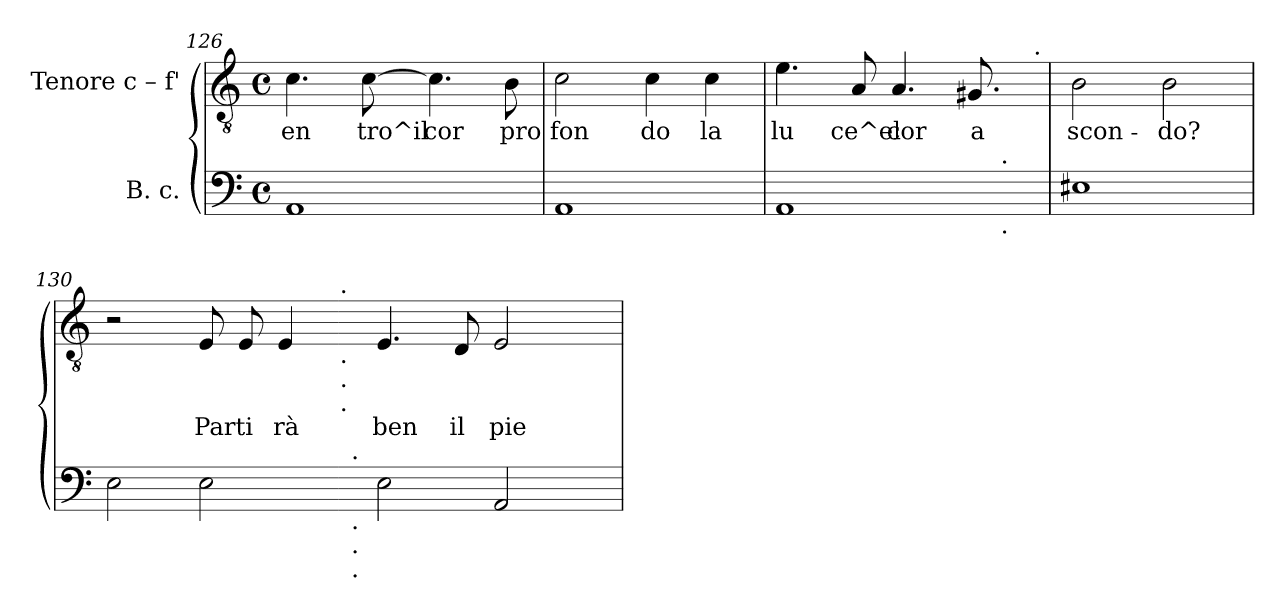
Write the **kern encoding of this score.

**kern	**kern	**text
*part2	*part1	*part1
*staff2	*staff1	*staff1
*I"B. c.	*I"Tenore  c – f'	*
*clefF4	*clefGv2	*
*k[]	*k[]	*
*C:	*C:	*
*M4/4	*M4/4	*
*met(c)	*met(c)	*
=126	=126	=126
!	!	!LO:LY:b:cj
1AA	4.c\	en
!	!	!LO:LY:b:cj
.	[<8c\	tro^il
!	!	!LO:LY:b:cj
.	4.c\]	cor
!	!	!LO:LY:b:cj
.	8B\	pro
=127	=127	=127
!	!	!LO:LY:b:cj
1AA	2c\	fon
!	!	!LO:LY:b:cj
.	4c\	do
!	!	!LO:LY:b:cj
.	4c\	la
=128	=128	=128
!	!	!LO:LY:b:cj
*^	*^	*
1AA	2ryy	4.e\	1ryy	lu
!	!	!	!	!LO:LY:b:cj
.	.	8A/	.	ce^el
!	!	!	!	!LO:LY:b:cj
.	4...ryy	4.A/	.	cor
!	!	!	!	!LO:LY:b:cj
.	.	8.G#X/	.	a
!	!LO:TX:a:t=.	!	!	!
!	!LO:TX:b:t=.	!	!	!
.	16.ryy	.	.	.
16ryy	.	.	32ryy	.
!	!	!	!LO:TX:a:t=.	!
.	.	.	32ryy	.
!!LO:LB:g=z
=129	=129	=129	=129	=129
!	!	!	!	!LO:LY:b:cj
*v	*v	*	*	*
*	*v	*v	*
1E#	2B\	scon-
!	!	!LO:LY:b:cj
.	2B\	-do?
=130	=130	=130
*^	*^	*
2E\	2...ryy	2r	2ryy	.
!	!	!	!	!LO:LY:b:cj
2E\	.	8E/	4ryy	Parti-
!	!	!	!	!LO:LY:b:cj
.	.	8E/	.	--
!	!	!	!	!LO:LY:b:cj
.	.	4E/	8ryy	-rà
.	.	.	32.ryy	.
!	!	!	!LO:TX:a:t=.	!
!	!	!	!LO:TX:b:t=.	!
!	!	!	!LO:TX:b:t=.	!
!	!	!	!LO:TX:b:t=.	!
.	.	.	1ryy	.
!	!LO:TX:a:t=.	!	!	!
!	!LO:TX:b:t=.	!	!	!
!	!LO:TX:b:t=.	!	!	!
!	!LO:TX:b:t=.	!	!	!
.	1ryy	.	.	.
!	!	!	!	!LO:LY:b:cj
2E\	.	4.E/	.	ben
!	!	!	!	!LO:LY:b:cj
.	.	8D/	.	il
!	!	!	!	!LO:LY:b:cj
2AA/	.	2E/	.	pie-
.	.	.	16ryy	.
.	16ryy	.	.	.
.	.	.	64ryy	.
*v	*v	*	*	*
*	*v	*v	*
=	=	=
*-	*-	*-
